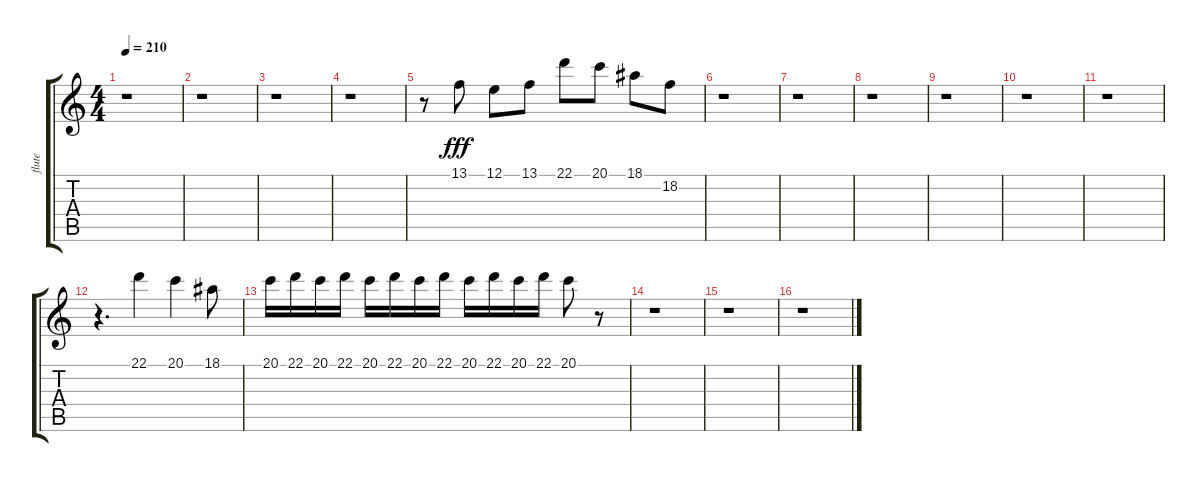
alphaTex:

\track ("flute               " "flute     ") {instrument piccolo}
\staff {score tabs}
\tuning (E4 B3 G3 D3 A2 E2) {hide}
\ts (4 4)
\tempo 210
\clef g2
\ks c
r.1{dy fff} |
r.1 |
r.1 |
r.1 |
r.8 13.1.8 12.1.8 13.1.8 22.1.8 20.1.8 18.1.8 18.2.8 |
r.1 |
r.1 |
r.1 |
r.1 |
r.1 |
r.1 |
r.4{d} 22.1.4 20.1.4 18.1.8 |
20.1.16 22.1.16 20.1.16 22.1.16 20.1.16 22.1.16 20.1.16 22.1.16 20.1.16 22.1.16 20.1.16 22.1.16 20.1.8 r.8 |
r.1 |
r.1 |
r.1
